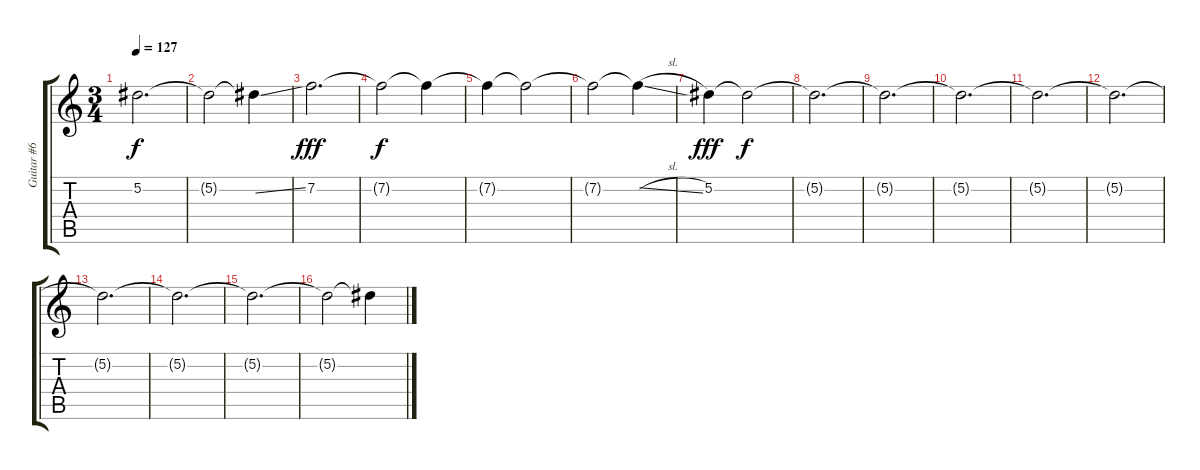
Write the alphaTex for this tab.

\track ("Guitar #6" "Guitar #6") {instrument electricguitarclean}
\staff {score tabs}
\tuning (Eb4 Bb3 Gb3 Db3 Ab2 Db2) {hide}
\ts (3 4)
\tempo 127
\clef g2
\ks c
5.2{t}.2{d dy f} |
5.2{t}.2{volume 11} 5.2{ss t}.4 |
7.2.2{d dy fff} |
7.2{t}.2{dy f volume 6} 7.2{t}.4{volume 9} |
7.2{t}.4{volume 6} 7.2{t}.2{volume 9} |
7.2{t}.2 7.2{sl t}.4 |
5.2.4{dy fff volume 7} 5.2{t}.2{dy f volume 3} |
5.2{t}.2{d volume 9} |
5.2{t}.2{d volume 11} |
5.2{t}.2{d} |
5.2{t}.2{d volume 9} |
5.2{t}.2{d volume 11} |
5.2{t}.2{d} |
5.2{t}.2{d} |
5.2{t}.2{d} |
5.2{t}.2{volume 8} 5.2{t}.4{volume 11}
